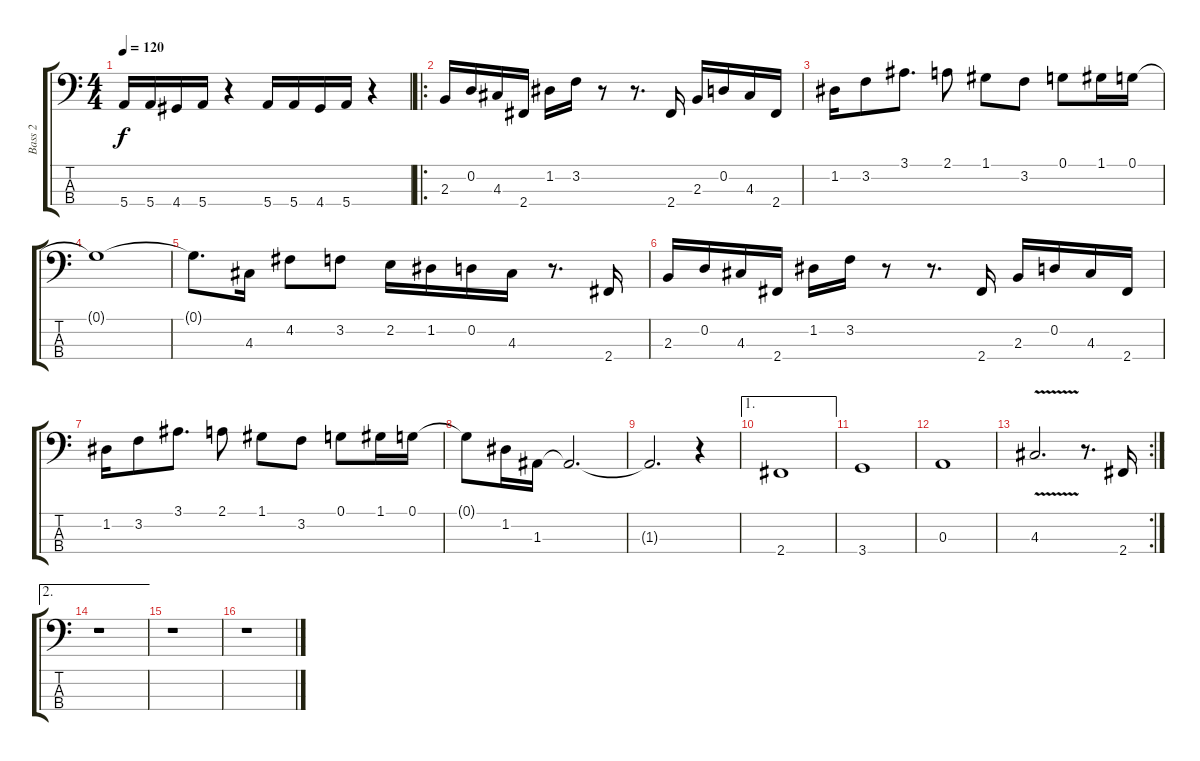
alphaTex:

\track ("Bass 2" "Bass 2") {solo instrument slapbass2}
\staff {score tabs}
\tuning (G2 D2 A1 E1) {hide}
\ts (4 4)
\tempo 120
\clef f4
\ks c
5.4.16{dy f} 5.4.16 4.4.16 5.4.16 r.4 5.4.16 5.4.16 4.4.16 5.4.16 r.4 |
\ro
2.3.16 0.2.16 4.3.16 2.4.16 1.2.16 3.2.16 r.8 r.8{d} 2.4.16 2.3.16 0.2.16 4.3.16 2.4.16 |
1.2.16 3.2.8 3.1.8{d} 2.1.8 1.1.8 3.2.8 0.1.8 1.1.16 0.1.16 |
0.1{t}.1 |
0.1{t}.8{d} 4.3.16 4.2.8 3.2.8 2.2.16 1.2.16 0.2.16 4.3.16 r.8{d} 2.4.16 |
2.3.16 0.2.16 4.3.16 2.4.16 1.2.16 3.2.16 r.8 r.8{d} 2.4.16 2.3.16 0.2.16 4.3.16 2.4.16 |
1.2.16 3.2.8 3.1.8{d} 2.1.8 1.1.8 3.2.8 0.1.8 1.1.16 0.1.16 |
0.1{t}.8 1.2.16 1.3.16 1.3{t}.2{d} |
1.3{t}.2{d} r.4 |
\ae 1
2.4.1 |
3.4.1 |
0.3.1 |
\rc 2
4.3{v}.2{d} r.8{d} 2.4.16 |
\ae 2
r.1 |
r.1 |
r.1
